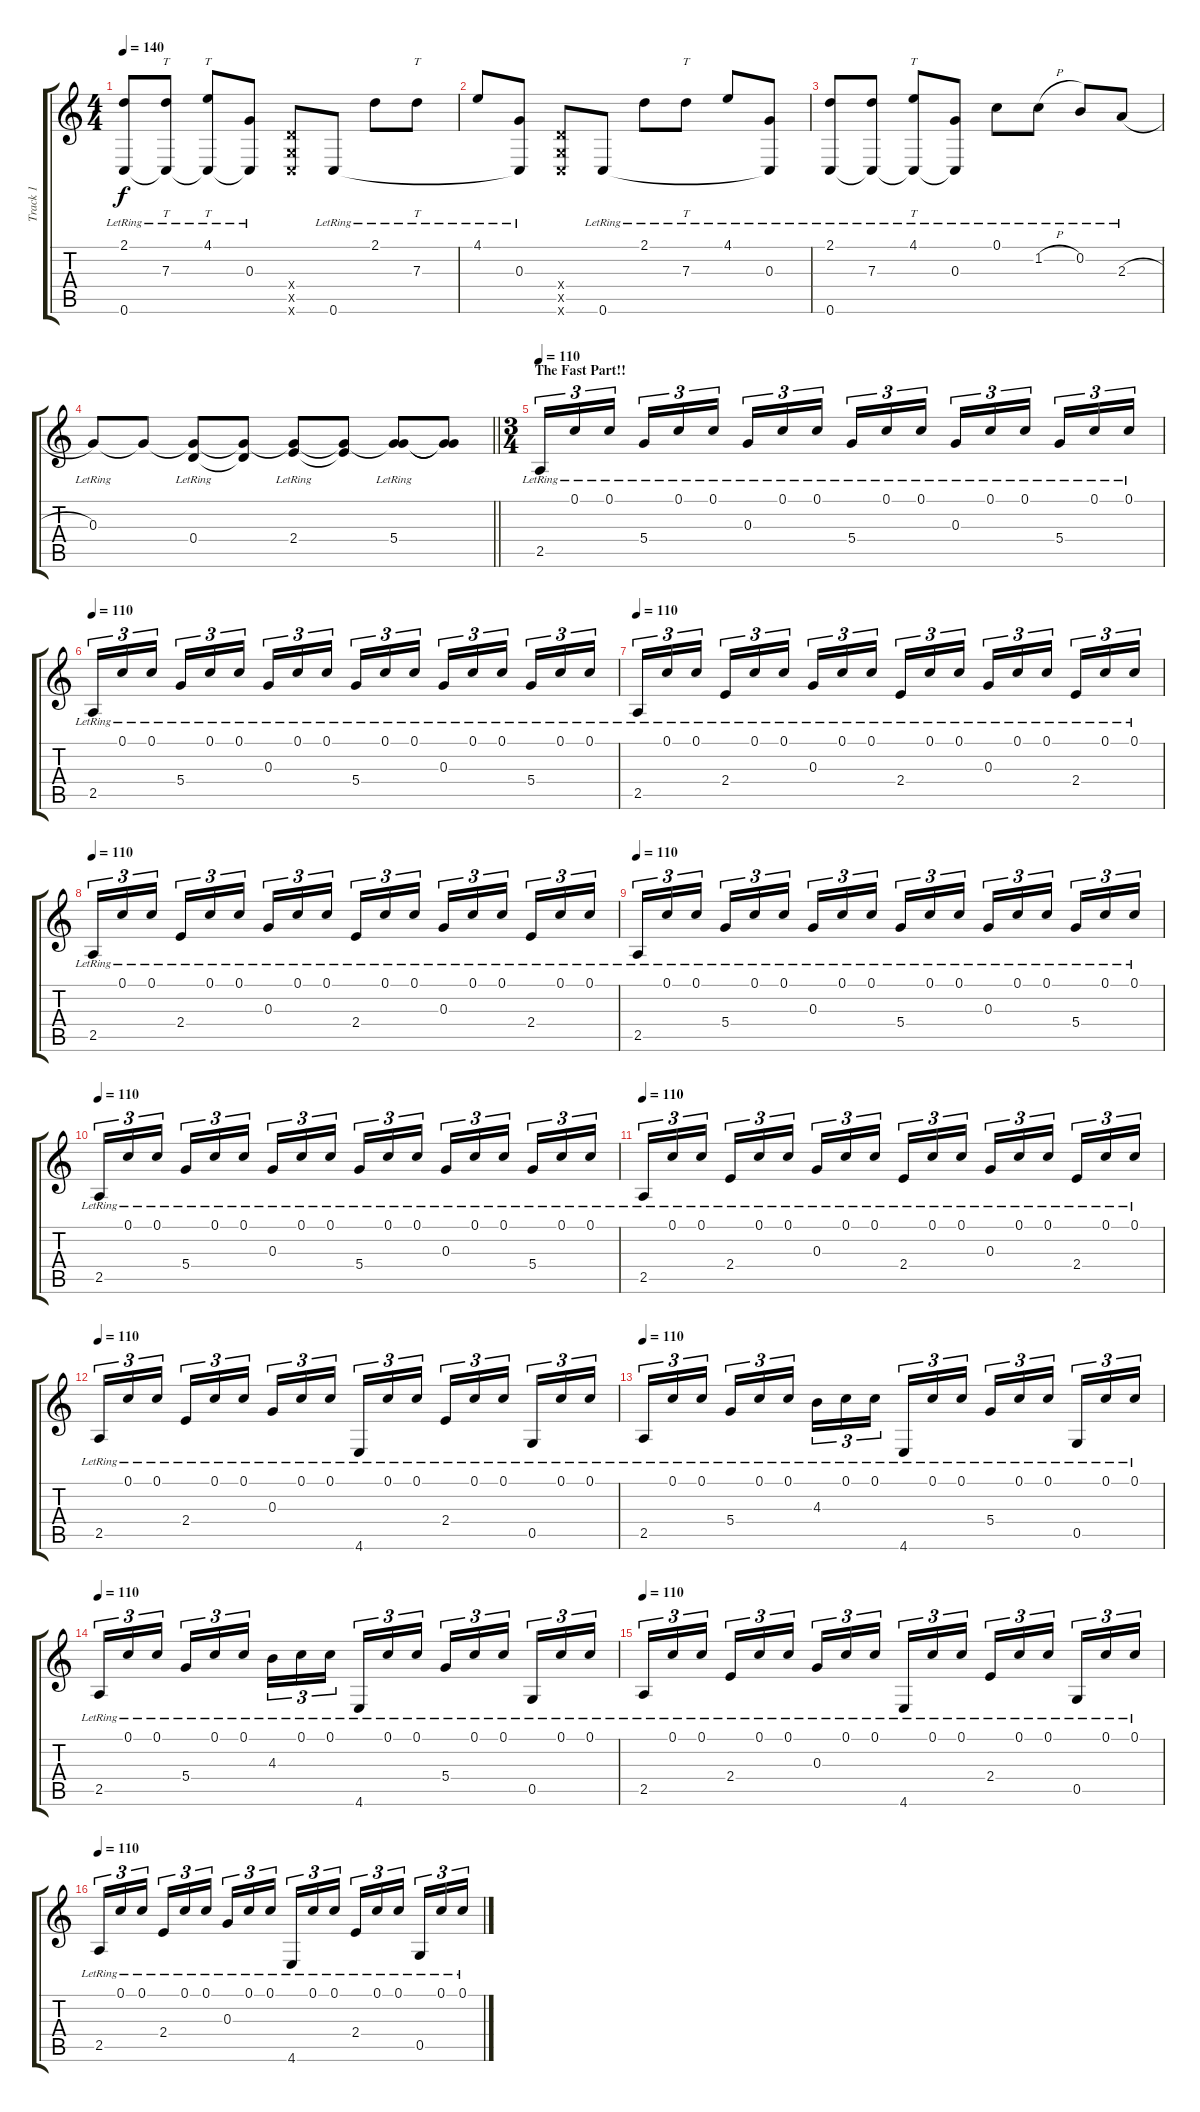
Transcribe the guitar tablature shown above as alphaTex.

\track ("Track 1" "Track 1") {instrument acousticguitarsteel}
\staff {score tabs}
\tuning (C4 B3 G3 D3 G2 C2) {hide}
\ts (4 4)
\tempo 140
\clef g2
\ks c
(2.1{lr} 0.6{lr}).8{dy f} (7.3{lr} 0.6{t}).8{tt} (4.1{lr} 0.6{t}).8{tt} (0.3{lr} 0.6{t}).8 (0.4{x} 0.5{x} 0.6{x}).8 0.6{lr}.8 2.1{lr}.8 7.3{lr}.8{tt} |
4.1{lr}.8 (0.3{lr} 0.6{t}).8 (0.4{x} 0.5{x} 0.6{x}).8 0.6{lr}.8 2.1{lr}.8 7.3{lr}.8{tt} 4.1{lr}.8 (0.3{lr} 0.6{t}).8 |
(2.1{lr} 0.6{lr}).8 (7.3{lr} 0.6{t}).8 (4.1{lr} 0.6{t}).8{tt} (0.3{lr} 0.6{t}).8 0.1{lr}.8 1.2{h lr}.8 0.2{lr}.8 2.3{h lr}.8 |
\barLineRight lightlight
0.3{lr}.8 0.3{t}.8 (0.3{t} 0.4{lr}).8 (0.3{t} 0.4{t}).8 (0.3{t} 2.4{lr}).8 (0.3{t} 2.4{t}).8 (0.3{t} 5.4{lr}).8 (0.3{t} 5.4{t}).8 |
\ts (3 4)
\section ("" "The Fast Part!!")
\tempo 110
2.5{lr}.16{tu (3 2)} 0.1{lr}.16{tu (3 2)} 0.1{lr}.16{tu (3 2) beam splitsecondary} 5.4{lr}.16{tu (3 2)} 0.1{lr}.16{tu (3 2)} 0.1{lr}.16{tu (3 2)} 0.3{lr}.16{tu (3 2)} 0.1{lr}.16{tu (3 2)} 0.1{lr}.16{tu (3 2) beam splitsecondary} 5.4{lr}.16{tu (3 2)} 0.1{lr}.16{tu (3 2)} 0.1{lr}.16{tu (3 2)} 0.3{lr}.16{tu (3 2)} 0.1{lr}.16{tu (3 2)} 0.1{lr}.16{tu (3 2) beam splitsecondary} 5.4{lr}.16{tu (3 2)} 0.1{lr}.16{tu (3 2)} 0.1{lr}.16{tu (3 2)} |
\tempo 110
2.5{lr}.16{tu (3 2)} 0.1{lr}.16{tu (3 2)} 0.1{lr}.16{tu (3 2) beam splitsecondary} 5.4{lr}.16{tu (3 2)} 0.1{lr}.16{tu (3 2)} 0.1{lr}.16{tu (3 2)} 0.3{lr}.16{tu (3 2)} 0.1{lr}.16{tu (3 2)} 0.1{lr}.16{tu (3 2) beam splitsecondary} 5.4{lr}.16{tu (3 2)} 0.1{lr}.16{tu (3 2)} 0.1{lr}.16{tu (3 2)} 0.3{lr}.16{tu (3 2)} 0.1{lr}.16{tu (3 2)} 0.1{lr}.16{tu (3 2) beam splitsecondary} 5.4{lr}.16{tu (3 2)} 0.1{lr}.16{tu (3 2)} 0.1{lr}.16{tu (3 2)} |
\tempo 110
2.5{lr}.16{tu (3 2)} 0.1{lr}.16{tu (3 2)} 0.1{lr}.16{tu (3 2) beam splitsecondary} 2.4{lr}.16{tu (3 2)} 0.1{lr}.16{tu (3 2)} 0.1{lr}.16{tu (3 2)} 0.3{lr}.16{tu (3 2)} 0.1{lr}.16{tu (3 2)} 0.1{lr}.16{tu (3 2) beam splitsecondary} 2.4{lr}.16{tu (3 2)} 0.1{lr}.16{tu (3 2)} 0.1{lr}.16{tu (3 2)} 0.3{lr}.16{tu (3 2)} 0.1{lr}.16{tu (3 2)} 0.1{lr}.16{tu (3 2) beam splitsecondary} 2.4{lr}.16{tu (3 2)} 0.1{lr}.16{tu (3 2)} 0.1{lr}.16{tu (3 2)} |
\tempo 110
2.5{lr}.16{tu (3 2)} 0.1{lr}.16{tu (3 2)} 0.1{lr}.16{tu (3 2) beam splitsecondary} 2.4{lr}.16{tu (3 2)} 0.1{lr}.16{tu (3 2)} 0.1{lr}.16{tu (3 2)} 0.3{lr}.16{tu (3 2)} 0.1{lr}.16{tu (3 2)} 0.1{lr}.16{tu (3 2) beam splitsecondary} 2.4{lr}.16{tu (3 2)} 0.1{lr}.16{tu (3 2)} 0.1{lr}.16{tu (3 2)} 0.3{lr}.16{tu (3 2)} 0.1{lr}.16{tu (3 2)} 0.1{lr}.16{tu (3 2) beam splitsecondary} 2.4{lr}.16{tu (3 2)} 0.1{lr}.16{tu (3 2)} 0.1{lr}.16{tu (3 2)} |
\tempo 110
2.5{lr}.16{tu (3 2)} 0.1{lr}.16{tu (3 2)} 0.1{lr}.16{tu (3 2) beam splitsecondary} 5.4{lr}.16{tu (3 2)} 0.1{lr}.16{tu (3 2)} 0.1{lr}.16{tu (3 2)} 0.3{lr}.16{tu (3 2)} 0.1{lr}.16{tu (3 2)} 0.1{lr}.16{tu (3 2) beam splitsecondary} 5.4{lr}.16{tu (3 2)} 0.1{lr}.16{tu (3 2)} 0.1{lr}.16{tu (3 2)} 0.3{lr}.16{tu (3 2)} 0.1{lr}.16{tu (3 2)} 0.1{lr}.16{tu (3 2) beam splitsecondary} 5.4{lr}.16{tu (3 2)} 0.1{lr}.16{tu (3 2)} 0.1{lr}.16{tu (3 2)} |
\tempo 110
2.5{lr}.16{tu (3 2)} 0.1{lr}.16{tu (3 2)} 0.1{lr}.16{tu (3 2) beam splitsecondary} 5.4{lr}.16{tu (3 2)} 0.1{lr}.16{tu (3 2)} 0.1{lr}.16{tu (3 2)} 0.3{lr}.16{tu (3 2)} 0.1{lr}.16{tu (3 2)} 0.1{lr}.16{tu (3 2) beam splitsecondary} 5.4{lr}.16{tu (3 2)} 0.1{lr}.16{tu (3 2)} 0.1{lr}.16{tu (3 2)} 0.3{lr}.16{tu (3 2)} 0.1{lr}.16{tu (3 2)} 0.1{lr}.16{tu (3 2) beam splitsecondary} 5.4{lr}.16{tu (3 2)} 0.1{lr}.16{tu (3 2)} 0.1{lr}.16{tu (3 2)} |
\tempo 110
2.5{lr}.16{tu (3 2)} 0.1{lr}.16{tu (3 2)} 0.1{lr}.16{tu (3 2) beam splitsecondary} 2.4{lr}.16{tu (3 2)} 0.1{lr}.16{tu (3 2)} 0.1{lr}.16{tu (3 2)} 0.3{lr}.16{tu (3 2)} 0.1{lr}.16{tu (3 2)} 0.1{lr}.16{tu (3 2) beam splitsecondary} 2.4{lr}.16{tu (3 2)} 0.1{lr}.16{tu (3 2)} 0.1{lr}.16{tu (3 2)} 0.3{lr}.16{tu (3 2)} 0.1{lr}.16{tu (3 2)} 0.1{lr}.16{tu (3 2) beam splitsecondary} 2.4{lr}.16{tu (3 2)} 0.1{lr}.16{tu (3 2)} 0.1{lr}.16{tu (3 2)} |
\tempo 110
2.5{lr}.16{tu (3 2)} 0.1{lr}.16{tu (3 2)} 0.1{lr}.16{tu (3 2) beam splitsecondary} 2.4{lr}.16{tu (3 2)} 0.1{lr}.16{tu (3 2)} 0.1{lr}.16{tu (3 2)} 0.3{lr}.16{tu (3 2)} 0.1{lr}.16{tu (3 2)} 0.1{lr}.16{tu (3 2) beam splitsecondary} 4.6{lr}.16{tu (3 2)} 0.1{lr}.16{tu (3 2)} 0.1{lr}.16{tu (3 2)} 2.4{lr}.16{tu (3 2)} 0.1{lr}.16{tu (3 2)} 0.1{lr}.16{tu (3 2) beam splitsecondary} 0.5{lr}.16{tu (3 2)} 0.1{lr}.16{tu (3 2)} 0.1{lr}.16{tu (3 2)} |
\tempo 110
2.5{lr}.16{tu (3 2)} 0.1{lr}.16{tu (3 2)} 0.1{lr}.16{tu (3 2) beam splitsecondary} 5.4{lr}.16{tu (3 2)} 0.1{lr}.16{tu (3 2)} 0.1{lr}.16{tu (3 2)} 4.3{lr}.16{tu (3 2)} 0.1{lr}.16{tu (3 2)} 0.1{lr}.16{tu (3 2) beam splitsecondary} 4.6{lr}.16{tu (3 2)} 0.1{lr}.16{tu (3 2)} 0.1{lr}.16{tu (3 2)} 5.4{lr}.16{tu (3 2)} 0.1{lr}.16{tu (3 2)} 0.1{lr}.16{tu (3 2) beam splitsecondary} 0.5{lr}.16{tu (3 2)} 0.1{lr}.16{tu (3 2)} 0.1{lr}.16{tu (3 2)} |
\tempo 110
2.5{lr}.16{tu (3 2)} 0.1{lr}.16{tu (3 2)} 0.1{lr}.16{tu (3 2) beam splitsecondary} 5.4{lr}.16{tu (3 2)} 0.1{lr}.16{tu (3 2)} 0.1{lr}.16{tu (3 2)} 4.3{lr}.16{tu (3 2)} 0.1{lr}.16{tu (3 2)} 0.1{lr}.16{tu (3 2) beam splitsecondary} 4.6{lr}.16{tu (3 2)} 0.1{lr}.16{tu (3 2)} 0.1{lr}.16{tu (3 2)} 5.4{lr}.16{tu (3 2)} 0.1{lr}.16{tu (3 2)} 0.1{lr}.16{tu (3 2) beam splitsecondary} 0.5{lr}.16{tu (3 2)} 0.1{lr}.16{tu (3 2)} 0.1{lr}.16{tu (3 2)} |
\tempo 110
2.5{lr}.16{tu (3 2)} 0.1{lr}.16{tu (3 2)} 0.1{lr}.16{tu (3 2) beam splitsecondary} 2.4{lr}.16{tu (3 2)} 0.1{lr}.16{tu (3 2)} 0.1{lr}.16{tu (3 2)} 0.3{lr}.16{tu (3 2)} 0.1{lr}.16{tu (3 2)} 0.1{lr}.16{tu (3 2) beam splitsecondary} 4.6{lr}.16{tu (3 2)} 0.1{lr}.16{tu (3 2)} 0.1{lr}.16{tu (3 2)} 2.4{lr}.16{tu (3 2)} 0.1{lr}.16{tu (3 2)} 0.1{lr}.16{tu (3 2) beam splitsecondary} 0.5{lr}.16{tu (3 2)} 0.1{lr}.16{tu (3 2)} 0.1{lr}.16{tu (3 2)} |
\tempo 110
2.5{lr}.16{tu (3 2)} 0.1{lr}.16{tu (3 2)} 0.1{lr}.16{tu (3 2) beam splitsecondary} 2.4{lr}.16{tu (3 2)} 0.1{lr}.16{tu (3 2)} 0.1{lr}.16{tu (3 2)} 0.3{lr}.16{tu (3 2)} 0.1{lr}.16{tu (3 2)} 0.1{lr}.16{tu (3 2) beam splitsecondary} 4.6{lr}.16{tu (3 2)} 0.1{lr}.16{tu (3 2)} 0.1{lr}.16{tu (3 2)} 2.4{lr}.16{tu (3 2)} 0.1{lr}.16{tu (3 2)} 0.1{lr}.16{tu (3 2) beam splitsecondary} 0.5{lr}.16{tu (3 2)} 0.1{lr}.16{tu (3 2)} 0.1{lr}.16{tu (3 2)}
